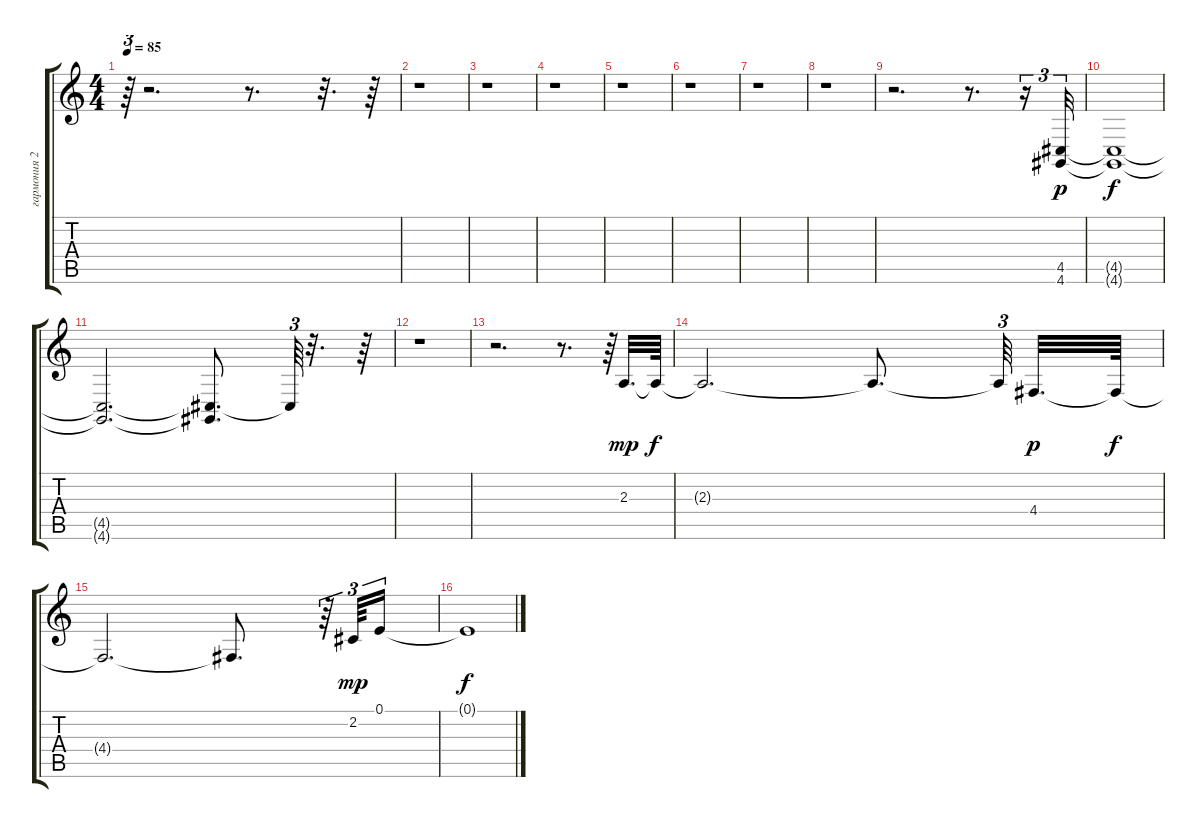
\track ("гармония 2" "гармония 2") {instrument pad2warm}
\staff {score tabs}
\tuning (E4 B3 G3 D3 A2 E2) {hide}
\ts (4 4)
\tempo 85
\clef g2
\ks c
r.64{tu (3 2) dy f} r.2{d} r.8{d} r.32{d} r.64 |
r.1 |
r.1 |
r.1 |
r.1 |
r.1 |
r.1 |
r.1 |
r.2{d} r.8{d} r.16{tu (3 2)} (4.5 4.6).32{tu (3 2) dy p} |
(4.5{t} 4.6{t}).1{dy f} |
(4.5{t} 4.6{t}).2{d} (4.5{t} 4.6{t}).8{d} 4.5{t}.64{tu (3 2)} r.32{d} r.64 |
r.1 |
r.2{d} r.8{d} r.64{tu (3 2)} 2.3.32{d dy mp} 2.3{t}.64{dy f} |
2.3{t}.2{d} 2.3{t}.8{d} 2.3{t}.64{tu (3 2) beam splitsecondary} 4.4.32{d dy p} 4.4{t}.64{dy f} |
4.4{t}.2{d} 4.4{t}.8{d} r.64{tu (3 2)} 2.2.64{tu (3 2) dy mp} 0.1.16{tu (3 2)} |
0.1{t}.1{dy f}
